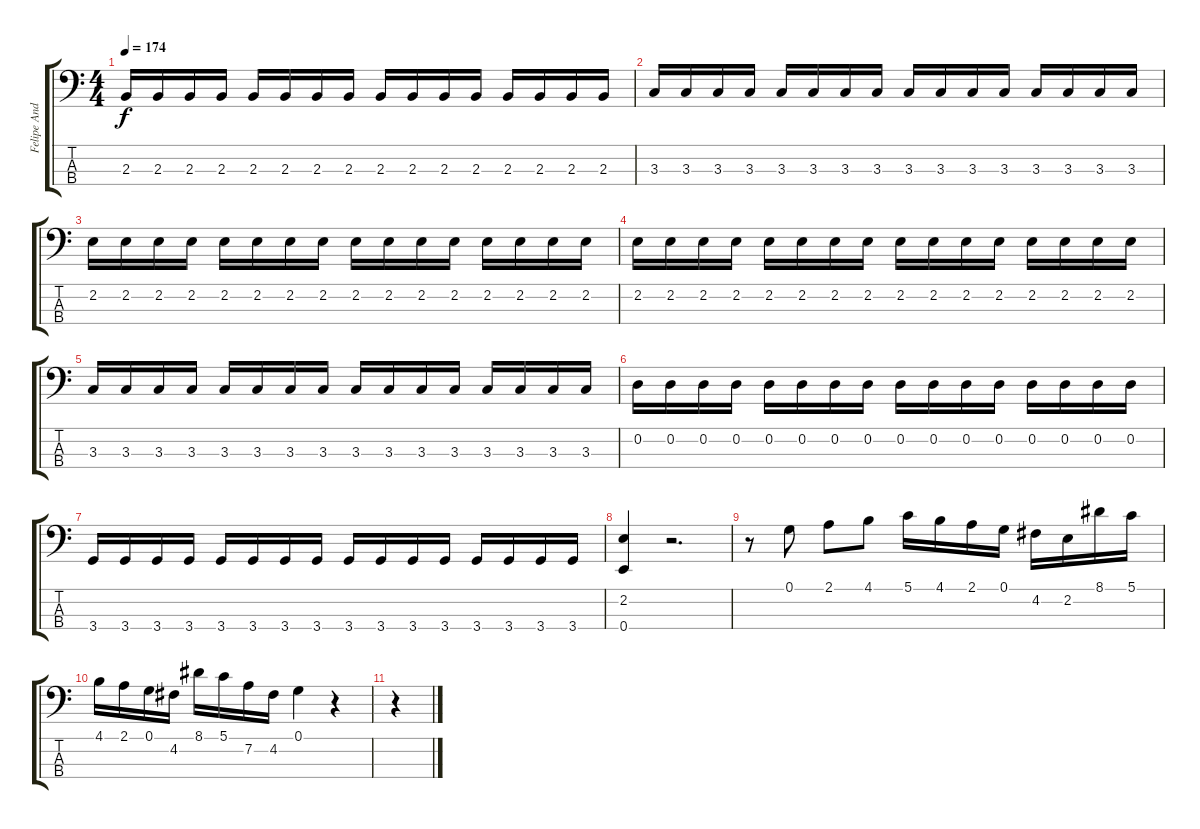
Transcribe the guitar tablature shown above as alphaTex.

\track ("Felipe Andreolli" "Felipe And") {instrument electricbassfinger}
\staff {score tabs}
\tuning (G2 D2 A1 E1) {hide}
\ts (4 4)
\tempo 174
\clef f4
\ks c
2.3.16{dy f} 2.3.16 2.3.16 2.3.16 2.3.16 2.3.16 2.3.16 2.3.16 2.3.16 2.3.16 2.3.16 2.3.16 2.3.16 2.3.16 2.3.16 2.3.16 |
3.3.16 3.3.16 3.3.16 3.3.16 3.3.16 3.3.16 3.3.16 3.3.16 3.3.16 3.3.16 3.3.16 3.3.16 3.3.16 3.3.16 3.3.16 3.3.16 |
2.2.16 2.2.16 2.2.16 2.2.16 2.2.16 2.2.16 2.2.16 2.2.16 2.2.16 2.2.16 2.2.16 2.2.16 2.2.16 2.2.16 2.2.16 2.2.16 |
2.2.16 2.2.16 2.2.16 2.2.16 2.2.16 2.2.16 2.2.16 2.2.16 2.2.16 2.2.16 2.2.16 2.2.16 2.2.16 2.2.16 2.2.16 2.2.16 |
3.3.16 3.3.16 3.3.16 3.3.16 3.3.16 3.3.16 3.3.16 3.3.16 3.3.16 3.3.16 3.3.16 3.3.16 3.3.16 3.3.16 3.3.16 3.3.16 |
0.2.16 0.2.16 0.2.16 0.2.16 0.2.16 0.2.16 0.2.16 0.2.16 0.2.16 0.2.16 0.2.16 0.2.16 0.2.16 0.2.16 0.2.16 0.2.16 |
3.4.16 3.4.16 3.4.16 3.4.16 3.4.16 3.4.16 3.4.16 3.4.16 3.4.16 3.4.16 3.4.16 3.4.16 3.4.16 3.4.16 3.4.16 3.4.16 |
(2.2 0.4).4 r.2{d} |
r.8 0.1.8 2.1.8 4.1.8 5.1.16 4.1.16 2.1.16 0.1.16 4.2.16 2.2.16 8.1.16 5.1.16 |
4.1.16 2.1.16 0.1.16 4.2.16 8.1.16 5.1.16 7.2.16 4.2.16 0.1.4 r.4 |
r.4
